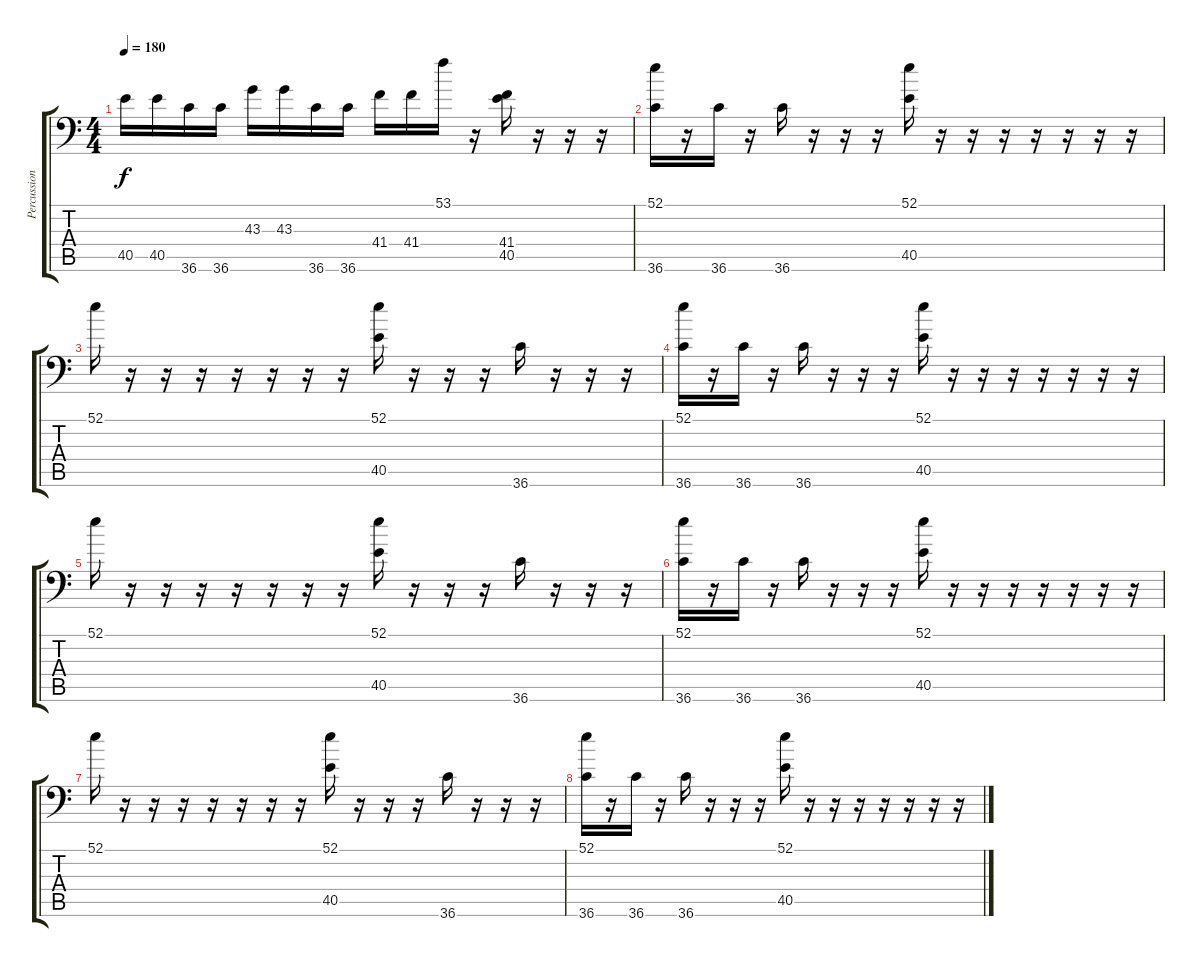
\track ("Percussion" "Percussion") {instrument acousticgrandpiano}
\staff {score tabs}
\tuning (C-1 C-1 C-1 C-1 C-1 C-1) {hide}
\ts (4 4)
\tempo 180
\clef f4
\ks c
40.5.16{dy f} 40.5.16 36.6.16 36.6.16 43.3.16 43.3.16 36.6.16 36.6.16 41.4.16 41.4.16 53.1.16 r.16 (41.4 40.5).16 r.16 r.16 r.16 |
(52.1 36.6).16 r.16 36.6.16 r.16 36.6.16 r.16 r.16 r.16 (52.1 40.5).16 r.16 r.16 r.16 r.16 r.16 r.16 r.16 |
52.1.16 r.16 r.16 r.16 r.16 r.16 r.16 r.16 (52.1 40.5).16 r.16 r.16 r.16 36.6.16 r.16 r.16 r.16 |
(52.1 36.6).16 r.16 36.6.16 r.16 36.6.16 r.16 r.16 r.16 (52.1 40.5).16 r.16 r.16 r.16 r.16 r.16 r.16 r.16 |
52.1.16 r.16 r.16 r.16 r.16 r.16 r.16 r.16 (52.1 40.5).16 r.16 r.16 r.16 36.6.16 r.16 r.16 r.16 |
(52.1 36.6).16 r.16 36.6.16 r.16 36.6.16 r.16 r.16 r.16 (52.1 40.5).16 r.16 r.16 r.16 r.16 r.16 r.16 r.16 |
52.1.16 r.16 r.16 r.16 r.16 r.16 r.16 r.16 (52.1 40.5).16 r.16 r.16 r.16 36.6.16 r.16 r.16 r.16 |
(52.1 36.6).16 r.16 36.6.16 r.16 36.6.16 r.16 r.16 r.16 (52.1 40.5).16 r.16 r.16 r.16 r.16 r.16 r.16 r.16
